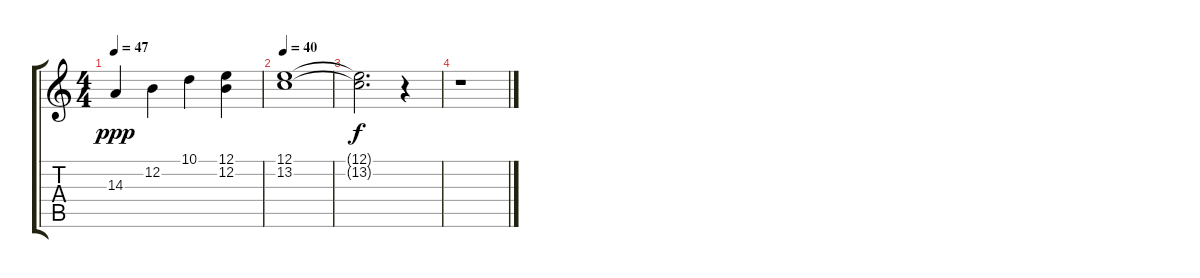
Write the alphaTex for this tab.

\track "" {instrument stringensemble1}
\staff {score tabs}
\tuning (E4 B3 G3 D3 A2 E2) {hide}
\ts (4 4)
\tempo 47
\clef g2
\ks c
14.3.4{dy ppp} 12.2.4 10.1.4 (12.1 12.2).4 |
\tempo 40
(12.1 13.2).1 |
(12.1{t} 13.2{t}).2{d dy f} r.4 |
r.1
